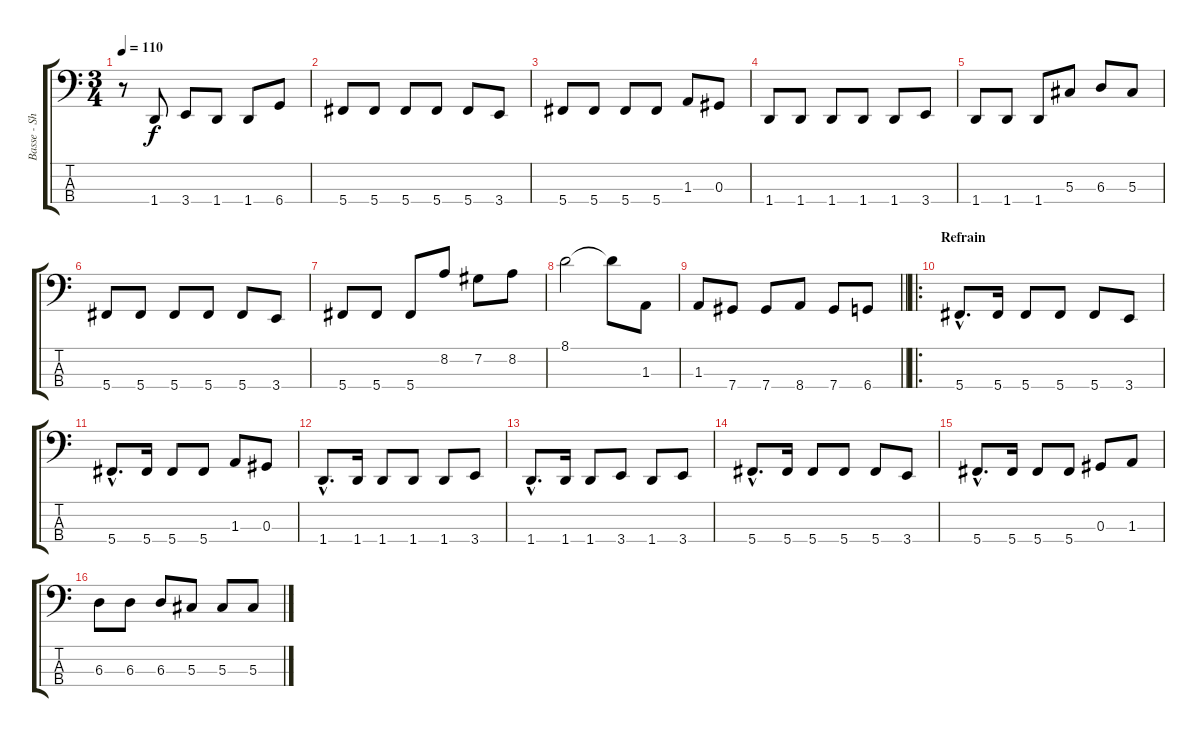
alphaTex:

\track ("Basse - Shinya" "Basse - Sh") {instrument electricbassfinger}
\staff {score tabs}
\tuning (Gb2 Db2 Ab1 Db1) {hide}
\ts (3 4)
\tempo 110
\clef f4
\ks c
r.8{dy f} 1.4.8 3.4.8 1.4.8 1.4.8 6.4.8 |
5.4.8 5.4.8 5.4.8 5.4.8 5.4.8 3.4.8 |
5.4.8 5.4.8 5.4.8 5.4.8 1.3.8 0.3.8 |
1.4.8 1.4.8 1.4.8 1.4.8 1.4.8 3.4.8 |
1.4.8 1.4.8 1.4.8 5.3.8 6.3.8 5.3.8 |
5.4.8 5.4.8 5.4.8 5.4.8 5.4.8 3.4.8 |
5.4.8 5.4.8 5.4.8 8.2.8 7.2.8 8.2.8 |
8.1.2 8.1{t}.8 1.3.8 |
\barLineRight lightlight
1.3.8 7.4.8 7.4.8 8.4.8 7.4.8 6.4.8 |
\ro
\section ("" "Refrain")
5.4{hac}.8{d} 5.4.16 5.4.8 5.4.8 5.4.8 3.4.8 |
5.4{hac}.8{d} 5.4.16 5.4.8 5.4.8 1.3.8 0.3.8 |
1.4{hac}.8{d} 1.4.16 1.4.8 1.4.8 1.4.8 3.4.8 |
1.4{hac}.8{d} 1.4.16 1.4.8 3.4.8 1.4.8 3.4.8 |
5.4{hac}.8{d} 5.4.16 5.4.8 5.4.8 5.4.8 3.4.8 |
5.4{hac}.8{d} 5.4.16 5.4.8 5.4.8 0.3.8 1.3.8 |
6.3.8 6.3.8 6.3.8 5.3.8 5.3.8 5.3.8
